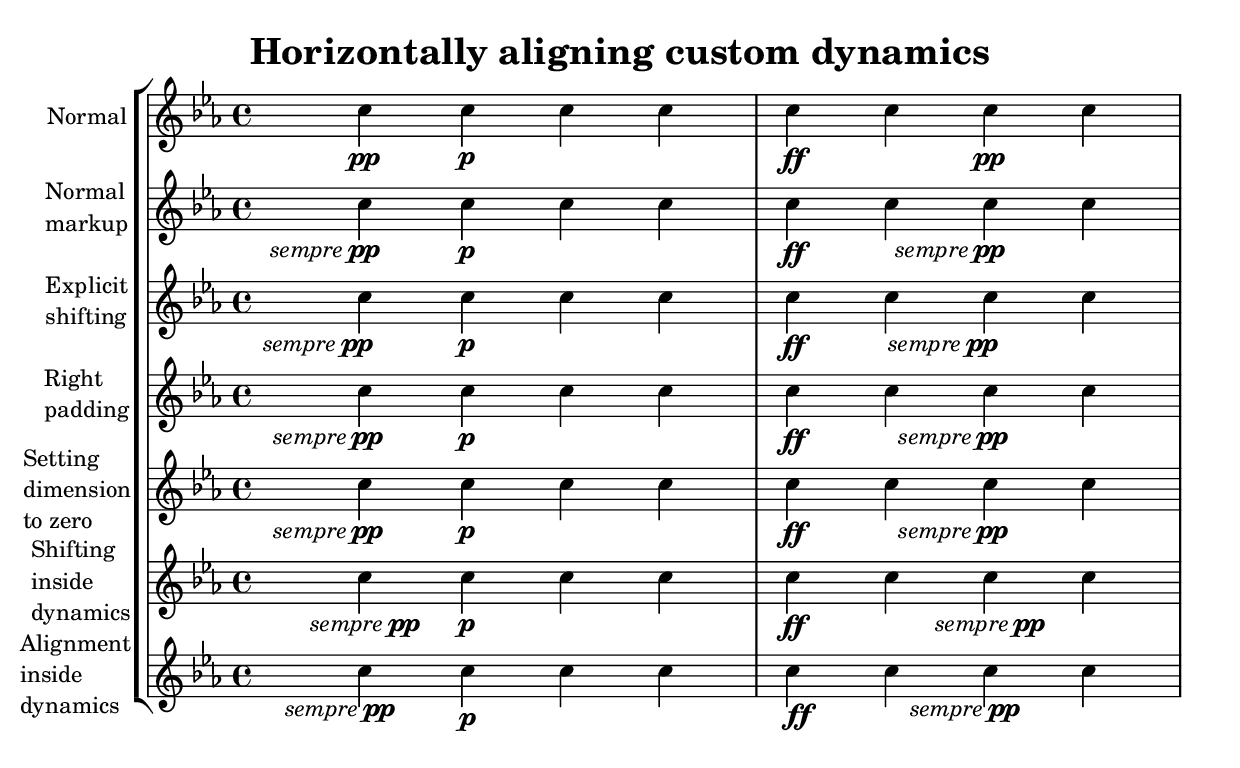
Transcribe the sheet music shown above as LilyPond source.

%% DO NOT EDIT this file manually; it is automatically
%% generated from LSR http://lsr.dsi.unimi.it
%% Make any changes in LSR itself, or in Documentation/snippets/new/ ,
%% and then run scripts/auxiliar/makelsr.py
%%
%% This file is in the public domain.
\version "2.14.0"

\header {
  lsrtags = "expressive-marks, tweaks-and-overrides"

  texidoc = "
Some dynamic expressions involve additional text, like @qq{sempre pp}.
Since dynamics are usually centered under the note, the \\pp would be
displayed way after the note it applies to.

To correctly align the @qq{sempre pp} horizontally, so that it is
aligned as if it were only the \\pp, there are several approaches:

* Simply use @code{\\once\\override DynamicText #'X-offset = #-9.2}
before the note with the dynamics to manually shift it to the correct
position. Drawback: This has to be done manually each time you use that
dynamic markup... * Add some padding (@code{#:hspace 7.1}) into the
definition of your custom dynamic mark, so that after lilypond
center-aligns it, it is already correctly aligned. Drawback: The
padding really takes up that space and does not allow any other markup
or dynamics to be shown in that position.

* Shift the dynamic script @code{\\once\\override ... #'X-offset = ..}.
Drawback: @code{\\once\\override} is needed for every invocation!

* Set the dimensions of the additional text to 0 (using
@code{#:with-dimensions '(0 . 0) '(0 . 0)}). Drawback: To LilyPond
@qq{sempre} has no extent, so it might put other stuff there and create
collisions (which are not detected by the collision detection!). Also,
there seems to be some spacing, so it's not exactly the same alignment
as without the additional text

* Add an explicit shifting directly inside the scheme function for the
dynamic-script.

* Set an explicit alignment inside the dynamic-script. By default, this
won't have any effect, only if one sets X-offset! Drawback: One needs
to set @code{DynamicText #'X-offset}, which will apply to all dynamic
texts! Also, it is aligned at the right edge of the additional text,
not at the center of pp.




"
  doctitle = "Horizontally aligning custom dynamics (e.g. \"sempre pp\" \"piu f\" \"subito p\")"
} % begin verbatim

\header { title = "Horizontally aligning custom dynamics" }

\paper { ragged-right = ##f }

% Solution 1: Using a simple markup with a particular halign value
% Drawback: It's a markup, not a dynamic command, so \dynamicDown
%           etc. will have no effect
semppMarkup = \markup { \halign #1.4 \italic "sempre" \dynamic "pp" }

% Solution 2: Using a dynamic script & shifting with
%             \once \override ... #'X-offset = ..
% Drawback: \once \override needed for every invocation
semppK =
#(make-dynamic-script
  (markup #:line
          (#:normal-text
           #:italic "sempre"
           #:dynamic "pp")))

% Solution 3: Padding the dynamic script so the center-alignment
%             puts it at the correct position
% Drawback: the padding really reserves the space, nothing else can be there
semppT =
#(make-dynamic-script
  (markup #:line
          (#:normal-text
           #:italic "sempre"
           #:dynamic "pp"
           #:hspace 7.1)))

% Solution 4: Dynamic, setting the dimensions of the additional text to 0
% Drawback: To lilypond "sempre" has no extent, so it might put
%           other stuff there => collisions
% Drawback: Also, there seems to be some spacing, so it's not exactly the
%           same alignment as without the additional text
semppM =
#(make-dynamic-script
  (markup #:line
          (#:with-dimensions '(0 . 0) '(0 . 0)
                             #:right-align
                             #:normal-text
                             #:italic "sempre"
                             #:dynamic "pp")))

% Solution 5: Dynamic with explicit shifting inside the scheme function
semppG =
#(make-dynamic-script
  (markup #:hspace 0
          #:translate '(-18.85 . 0)
          #:line (#:normal-text
                  #:italic "sempre"
                  #:dynamic "pp")))

% Solution 6: Dynamic with explicit alignment. This has only effect
%             if one sets X-offset!
% Drawback: One needs to set DynamicText #'X-offset!
% Drawback: Aligned at the right edge of the additional text,
%           not at the center of pp
semppMII =
#(make-dynamic-script
  (markup #:line (#:right-align
                  #:normal-text
                  #:italic "sempre"
                  #:dynamic "pp")))

\context StaffGroup <<
  \context Staff = "s" <<
    \set Staff.instrumentName = #"Normal"
    \relative c'' {
      \key es \major
      c4\pp c\p c c | c\ff c c\pp c
    }
  >>
  \context Staff = "sMarkup" <<
    \set Staff.instrumentName = \markup \column { Normal markup }
    \relative c'' {
      \key es \major
      c4-\semppMarkup c\p c c | c\ff c c-\semppMarkup c
    }
  >>
  \context Staff = "sK" <<
    \set Staff.instrumentName = \markup \column { Explicit shifting }
    \relative c'' {
      \key es \major
      \once \override DynamicText #'X-offset = #-9.2
      c4\semppK c\p c c
      c4\ff c
      \once \override DynamicText #'X-offset = #-9.2
      c4\semppK c
    }
  >>
  \context Staff = "sT" <<
    \set Staff.instrumentName = \markup \column { Right padding }
    \relative c'' {
      \key es \major
      c4\semppT c\p c c | c\ff c c\semppT c
    }
  >>
  \context Staff = "sM" <<
    \set Staff.instrumentName = \markup \column { Setting dimension "to zero" }
    \relative c'' {
      \key es \major
      c4\semppM c\p c c | c\ff c c\semppM c
    }
  >>
  \context Staff = "sG" <<
    \set Staff.instrumentName = \markup \column { Shifting inside dynamics }
    \relative c'' {
      \key es \major
      c4\semppG c\p c c | c\ff c c\semppG c
    }
  >>
  \context Staff = "sMII" <<
    \set Staff.instrumentName = \markup \column { Alignment inside dynamics }
    \relative c'' {
      \key es \major
      % Setting to ##f (false) gives the same result
      \override DynamicText #'X-offset = #0
      c4\semppMII c\p c c | c\ff c c\semppMII c
    }
  >>
>>

